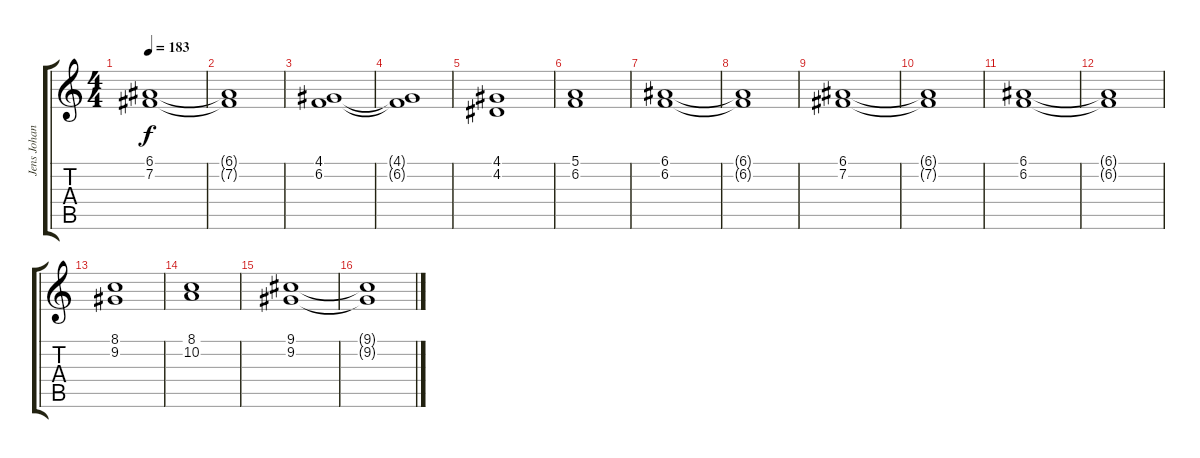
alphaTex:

\track ("Jens Johanssen" "Jens Johan") {instrument synthstrings1}
\staff {score tabs}
\tuning (E4 B3 G3 D3 A2 E2) {hide}
\ts (4 4)
\tempo 183
\clef g2
\ks c
(6.1 7.2).1{dy f} |
(6.1{t} 7.2{t}).1 |
(4.1 6.2).1 |
(4.1{t} 6.2{t}).1 |
(4.1 4.2).1 |
(5.1 6.2).1 |
(6.1 6.2).1 |
(6.1{t} 6.2{t}).1 |
(6.1 7.2).1 |
(6.1{t} 7.2{t}).1 |
(6.1 6.2).1 |
(6.1{t} 6.2{t}).1 |
(8.1 9.2).1 |
(8.1 10.2).1 |
(9.1 9.2).1 |
(9.1{t} 9.2{t}).1
